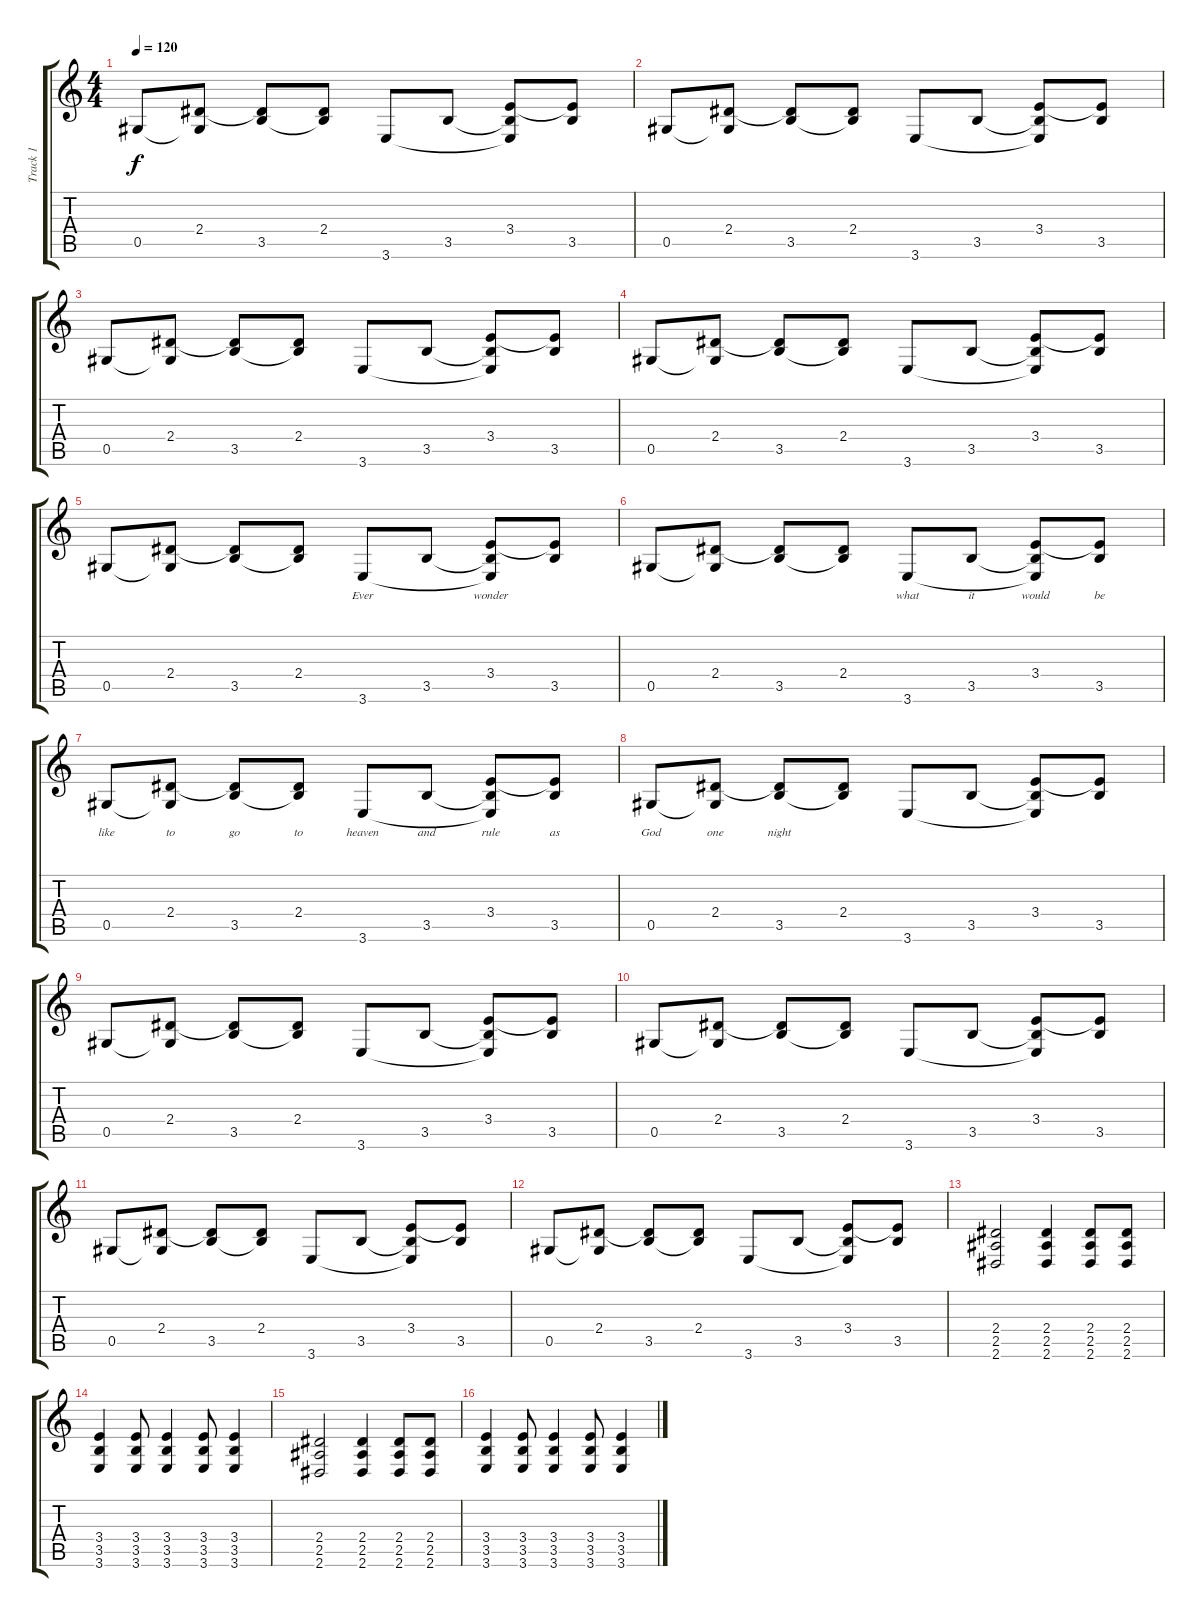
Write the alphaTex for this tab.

\track ("Track 1" "Track 1") {instrument acousticguitarsteel}
\staff {score tabs}
\tuning (Eb4 Bb3 Gb3 Db3 Ab2 Db2) {hide}
\ts (4 4)
\tempo 120
\clef g2
\ks c
0.5.8{dy f instrument acousticguitarsteel} (2.4 0.5{t}).8 (2.4{t} 3.5).8 (2.4 3.5{t}).8 3.6.8 3.5.8 (3.4 3.5{t} 3.6{t}).8 (3.4{t} 3.5).8 |
0.5.8 (2.4 0.5{t}).8 (2.4{t} 3.5).8 (2.4 3.5{t}).8 3.6.8 3.5.8 (3.4 3.5{t} 3.6{t}).8 (3.4{t} 3.5).8 |
0.5.8 (2.4 0.5{t}).8 (2.4{t} 3.5).8 (2.4 3.5{t}).8 3.6.8 3.5.8 (3.4 3.5{t} 3.6{t}).8 (3.4{t} 3.5).8 |
0.5.8 (2.4 0.5{t}).8 (2.4{t} 3.5).8 (2.4 3.5{t}).8 3.6.8 3.5.8 (3.4 3.5{t} 3.6{t}).8 (3.4{t} 3.5).8 |
0.5.8{lyrics (0 "") lyrics (1 "") lyrics (2 "") lyrics (3 "") lyrics (4 "")} (2.4 0.5{t}).8{lyrics (0 "") lyrics (1 "") lyrics (2 "") lyrics (3 "") lyrics (4 "")} (2.4{t} 3.5).8{lyrics (0 "") lyrics (1 "") lyrics (2 "") lyrics (3 "") lyrics (4 "")} (2.4 3.5{t}).8{lyrics (0 "") lyrics (1 "") lyrics (2 "") lyrics (3 "") lyrics (4 "")} 3.6.8{lyrics (0 "Ever") lyrics (1 "") lyrics (2 "") lyrics (3 "") lyrics (4 "")} 3.5.8{lyrics (0 "") lyrics (1 "") lyrics (2 "") lyrics (3 "") lyrics (4 "")} (3.4 3.5{t} 3.6{t}).8{lyrics (0 "wonder") lyrics (1 "") lyrics (2 "") lyrics (3 "") lyrics (4 "")} (3.4{t} 3.5).8{lyrics (0 "") lyrics (1 "") lyrics (2 "") lyrics (3 "") lyrics (4 "")} |
0.5.8{lyrics (0 "") lyrics (1 "") lyrics (2 "") lyrics (3 "") lyrics (4 "")} (2.4 0.5{t}).8{lyrics (0 "") lyrics (1 "") lyrics (2 "") lyrics (3 "") lyrics (4 "")} (2.4{t} 3.5).8{lyrics (0 "") lyrics (1 "") lyrics (2 "") lyrics (3 "") lyrics (4 "")} (2.4 3.5{t}).8{lyrics (0 "") lyrics (1 "") lyrics (2 "") lyrics (3 "") lyrics (4 "")} 3.6.8{lyrics (0 "what") lyrics (1 "") lyrics (2 "") lyrics (3 "") lyrics (4 "")} 3.5.8{lyrics (0 "it") lyrics (1 "") lyrics (2 "") lyrics (3 "") lyrics (4 "")} (3.4 3.5{t} 3.6{t}).8{lyrics (0 "would") lyrics (1 "") lyrics (2 "") lyrics (3 "") lyrics (4 "")} (3.4{t} 3.5).8{lyrics (0 "be") lyrics (1 "") lyrics (2 "") lyrics (3 "") lyrics (4 "")} |
0.5.8{lyrics (0 "like") lyrics (1 "") lyrics (2 "") lyrics (3 "") lyrics (4 "")} (2.4 0.5{t}).8{lyrics (0 "to") lyrics (1 "") lyrics (2 "") lyrics (3 "") lyrics (4 "")} (2.4{t} 3.5).8{lyrics (0 "go") lyrics (1 "") lyrics (2 "") lyrics (3 "") lyrics (4 "")} (2.4 3.5{t}).8{lyrics (0 "to") lyrics (1 "") lyrics (2 "") lyrics (3 "") lyrics (4 "")} 3.6.8{lyrics (0 "heaven") lyrics (1 "") lyrics (2 "") lyrics (3 "") lyrics (4 "")} 3.5.8{lyrics (0 "and") lyrics (1 "") lyrics (2 "") lyrics (3 "") lyrics (4 "")} (3.4 3.5{t} 3.6{t}).8{lyrics (0 "rule") lyrics (1 "") lyrics (2 "") lyrics (3 "") lyrics (4 "")} (3.4{t} 3.5).8{lyrics (0 "as") lyrics (1 "") lyrics (2 "") lyrics (3 "") lyrics (4 "")} |
0.5.8{lyrics (0 "God") lyrics (1 "") lyrics (2 "") lyrics (3 "") lyrics (4 "")} (2.4 0.5{t}).8{lyrics (0 "one") lyrics (1 "") lyrics (2 "") lyrics (3 "") lyrics (4 "")} (2.4{t} 3.5).8{lyrics (0 "night") lyrics (1 "") lyrics (2 "") lyrics (3 "") lyrics (4 "")} (2.4 3.5{t}).8 3.6.8 3.5.8 (3.4 3.5{t} 3.6{t}).8 (3.4{t} 3.5).8 |
0.5.8 (2.4 0.5{t}).8 (2.4{t} 3.5).8 (2.4 3.5{t}).8 3.6.8 3.5.8 (3.4 3.5{t} 3.6{t}).8 (3.4{t} 3.5).8 |
0.5.8 (2.4 0.5{t}).8 (2.4{t} 3.5).8 (2.4 3.5{t}).8 3.6.8 3.5.8 (3.4 3.5{t} 3.6{t}).8 (3.4{t} 3.5).8 |
0.5.8 (2.4 0.5{t}).8 (2.4{t} 3.5).8 (2.4 3.5{t}).8 3.6.8 3.5.8 (3.4 3.5{t} 3.6{t}).8 (3.4{t} 3.5).8 |
0.5.8 (2.4 0.5{t}).8 (2.4{t} 3.5).8 (2.4 3.5{t}).8 3.6.8 3.5.8 (3.4 3.5{t} 3.6{t}).8 (3.4{t} 3.5).8 |
(2.4 2.5 2.6).2 (2.4 2.5 2.6).4 (2.4 2.5 2.6).8 (2.4 2.5 2.6).8 |
(3.4 3.5 3.6).4 (3.4 3.5 3.6).8 (3.4 3.5 3.6).4 (3.4 3.5 3.6).8 (3.4 3.5 3.6).4 |
(2.4 2.5 2.6).2 (2.4 2.5 2.6).4 (2.4 2.5 2.6).8 (2.4 2.5 2.6).8 |
(3.4 3.5 3.6).4 (3.4 3.5 3.6).8 (3.4 3.5 3.6).4 (3.4 3.5 3.6).8 (3.4 3.5 3.6).4
